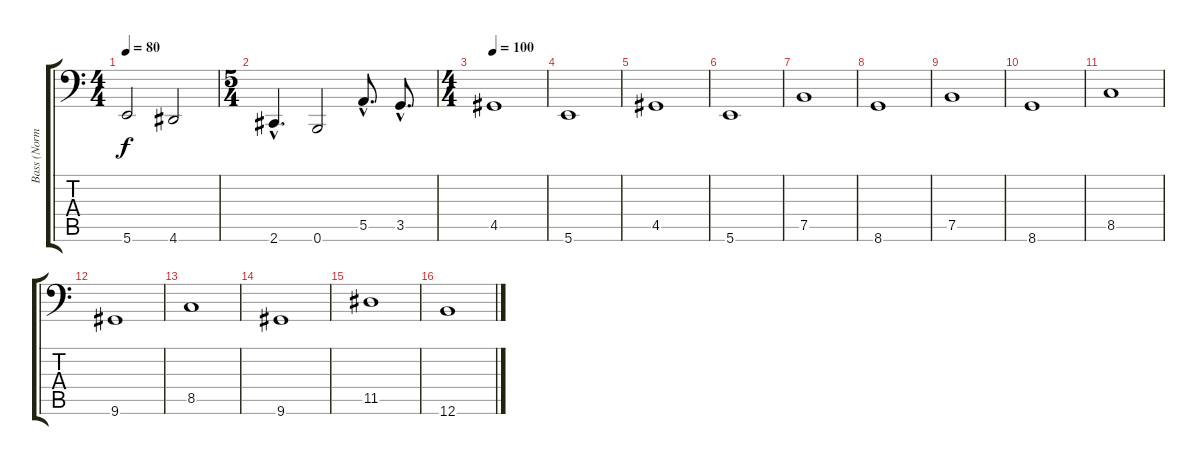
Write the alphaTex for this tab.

\track ("Bass (Norm.)" "Bass (Norm") {instrument electricbassfinger}
\staff {score tabs}
\tuning (C3 G2 D2 A1 E1 B0) {hide}
\ts (4 4)
\tempo 80
\clef f4
\ks c
5.6.2{dy f} 4.6.2 |
\ts (5 4)
2.6{hac}.4{d} 0.6.2 5.5{hac}.8{d} 3.5{hac}.8{d} |
\ts (4 4)
\tempo 100
4.5.1 |
5.6.1 |
4.5.1 |
5.6.1 |
7.5.1 |
8.6.1 |
7.5.1 |
8.6.1 |
8.5.1 |
9.6.1 |
8.5.1 |
9.6.1 |
11.5.1 |
12.6.1
